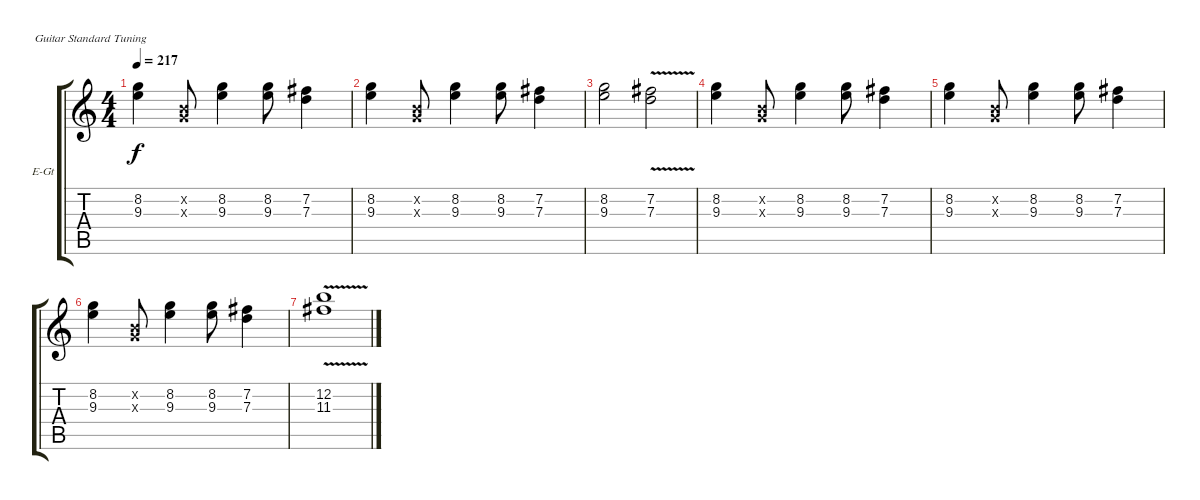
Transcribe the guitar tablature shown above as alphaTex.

\bracketExtendMode groupsimilarinstruments
\firstSystemTrackNameOrientation horizontal
\otherSystemsTrackNameOrientation horizontal
\track ("Lead Guitar 1" "E-Gt") {instrument distortionguitar}
\staff {score tabs}
\tuning (E4 B3 G3 D3 A2 E2)
\ts (4 4)
\tempo 217
\clef g2
\ks c
(9.3 8.2).4{dy f} (0.2{x} 0.3{x}).8 (9.3 8.2).4 (9.3 8.2).8 (7.2 7.3).4 |
(9.3 8.2).4 (0.2{x} 0.3{x}).8 (9.3 8.2).4 (9.3 8.2).8 (7.2 7.3).4 |
(9.3 8.2).2 (7.3{v} 7.2{v}).2 |
(9.3 8.2).4 (0.2{x} 0.3{x}).8 (9.3 8.2).4 (9.3 8.2).8 (7.2 7.3).4 |
(9.3 8.2).4 (0.2{x} 0.3{x}).8 (9.3 8.2).4 (9.3 8.2).8 (7.2 7.3).4 |
(9.3 8.2).4 (0.2{x} 0.3{x}).8 (9.3 8.2).4 (9.3 8.2).8 (7.2 7.3).4 |
(11.3{v} 12.2{v}).1
